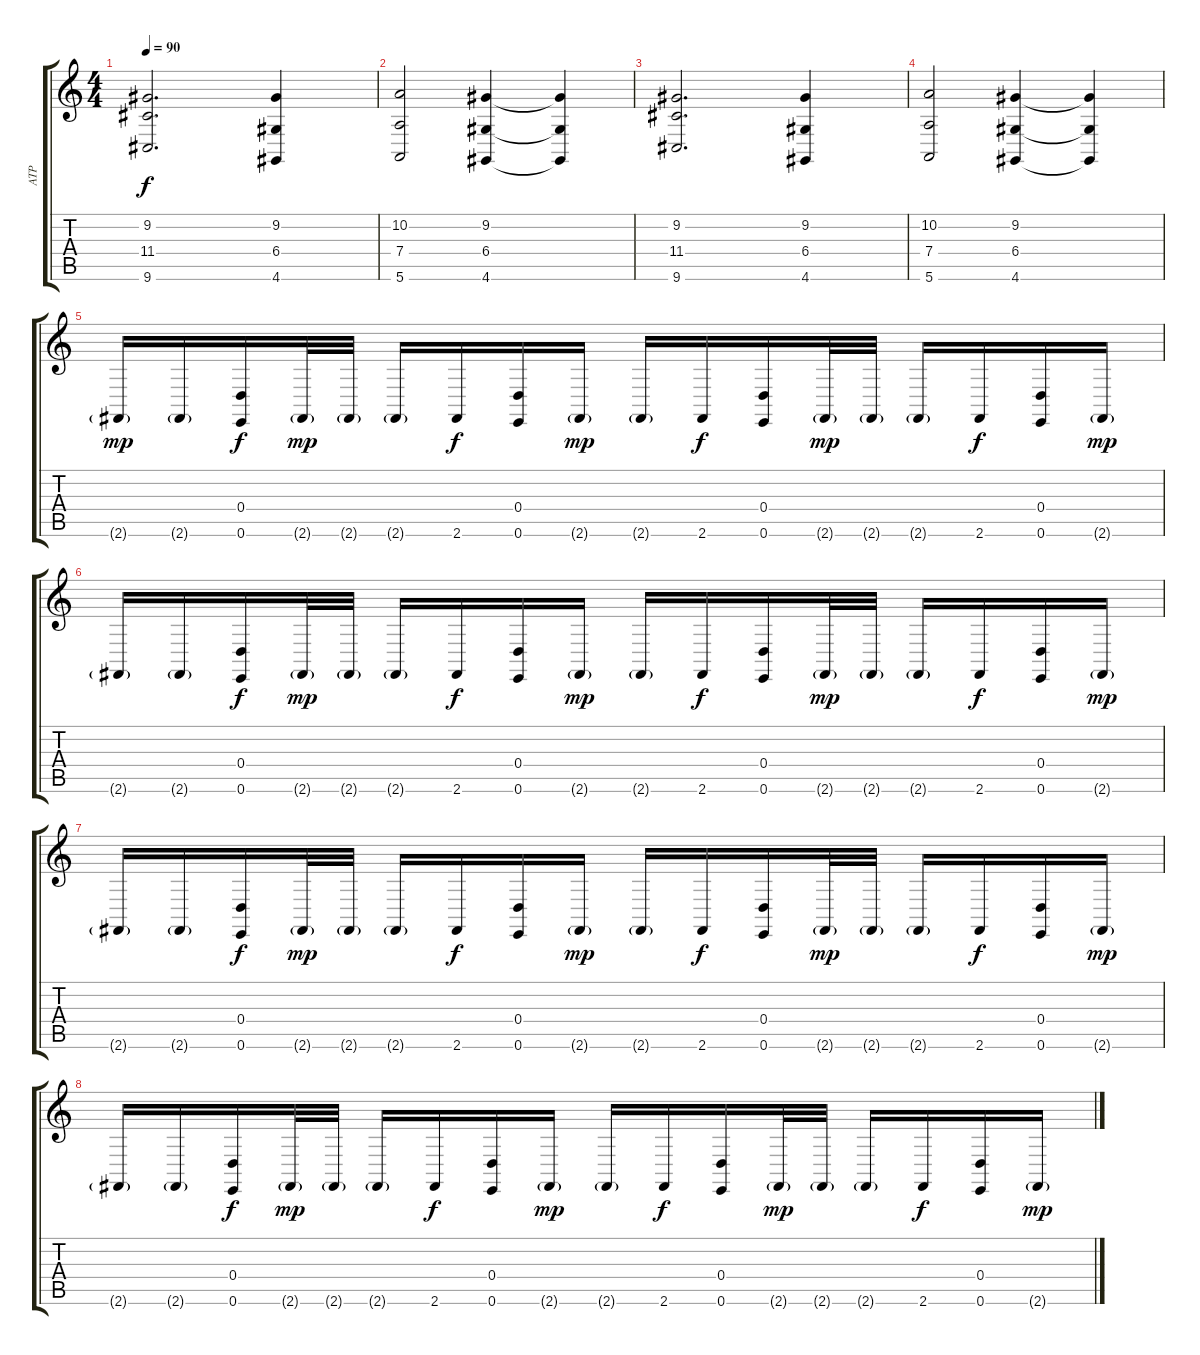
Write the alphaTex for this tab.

\track ("ATP" "ATP") {instrument gunshot}
\staff {score tabs}
\tuning (E4 B3 G3 D3 A2 E2) {hide}
\ts (4 4)
\tempo 90
\clef g2
\ks c
(9.2 11.4 9.6).2{d dy f volume 11 instrument orchestrahit} (9.2 6.4 4.6).4 |
(10.2 7.4 5.6).2 (9.2 6.4 4.6).4 (9.2{t} 6.4{t} 4.6{t}).4 |
(9.2 11.4 9.6).2{d} (9.2 6.4 4.6).4 |
(10.2 7.4 5.6).2 (9.2 6.4 4.6).4 (9.2{t} 6.4{t} 4.6{t}).4 |
2.6{g}.16{dy mp volume 16 instrument gunshot} 2.6{g}.16 (0.4 0.6).16{dy f} 2.6{g}.32{dy mp} 2.6{g}.32 2.6{g}.16 2.6.16{dy f} (0.4 0.6).16 2.6{g}.16{dy mp} 2.6{g}.16 2.6.16{dy f} (0.4 0.6).16 2.6{g}.32{dy mp} 2.6{g}.32 2.6{g}.16 2.6.16{dy f} (0.4 0.6).16 2.6{g}.16{dy mp} |
2.6{g}.16 2.6{g}.16 (0.4 0.6).16{dy f} 2.6{g}.32{dy mp} 2.6{g}.32 2.6{g}.16 2.6.16{dy f} (0.4 0.6).16 2.6{g}.16{dy mp} 2.6{g}.16 2.6.16{dy f} (0.4 0.6).16 2.6{g}.32{dy mp} 2.6{g}.32 2.6{g}.16 2.6.16{dy f} (0.4 0.6).16 2.6{g}.16{dy mp} |
2.6{g}.16 2.6{g}.16 (0.4 0.6).16{dy f} 2.6{g}.32{dy mp} 2.6{g}.32 2.6{g}.16 2.6.16{dy f} (0.4 0.6).16 2.6{g}.16{dy mp} 2.6{g}.16 2.6.16{dy f} (0.4 0.6).16 2.6{g}.32{dy mp} 2.6{g}.32 2.6{g}.16 2.6.16{dy f} (0.4 0.6).16 2.6{g}.16{dy mp} |
2.6{g}.16 2.6{g}.16 (0.4 0.6).16{dy f} 2.6{g}.32{dy mp} 2.6{g}.32 2.6{g}.16 2.6.16{dy f} (0.4 0.6).16 2.6{g}.16{dy mp} 2.6{g}.16 2.6.16{dy f} (0.4 0.6).16 2.6{g}.32{dy mp} 2.6{g}.32 2.6{g}.16 2.6.16{dy f} (0.4 0.6).16 2.6{g}.16{dy mp}
